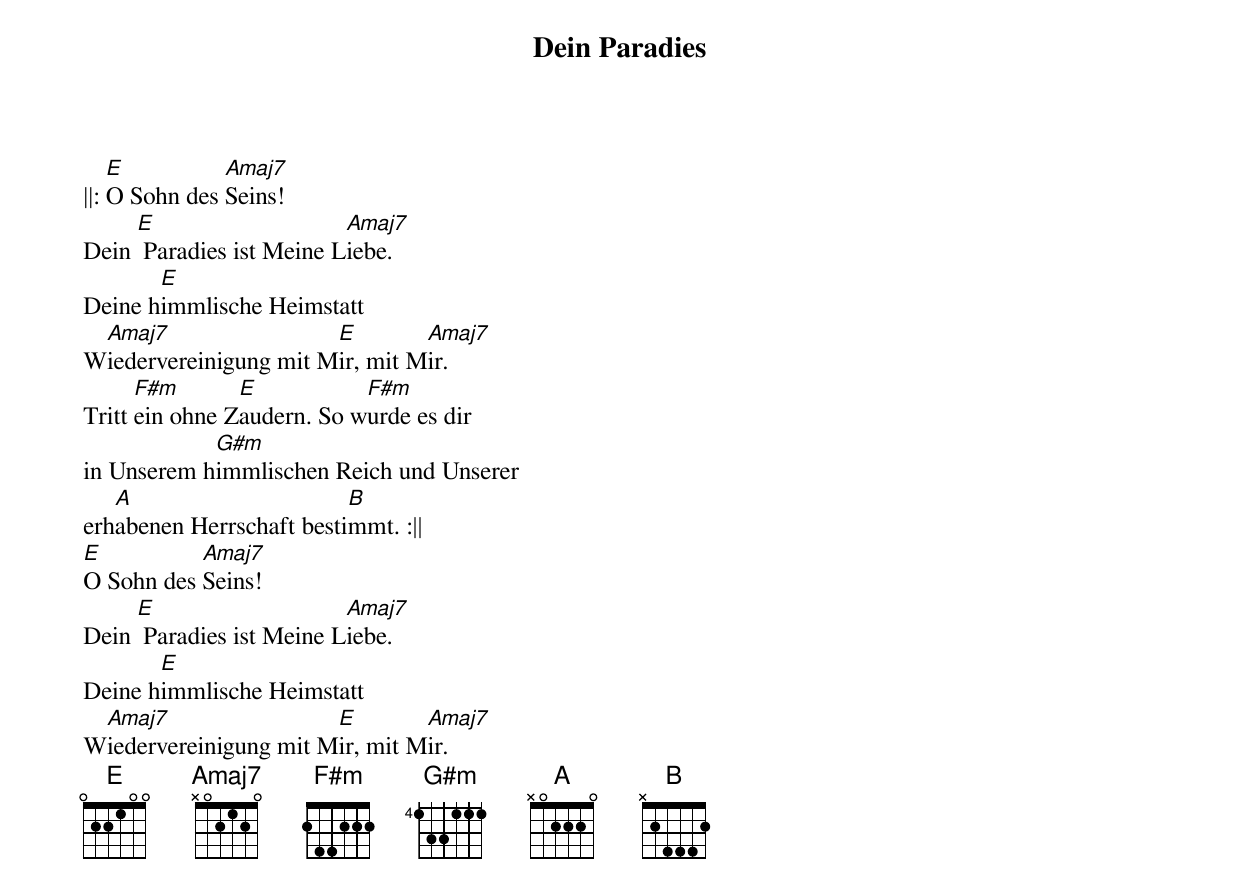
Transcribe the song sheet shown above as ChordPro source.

{title: Dein Paradies}
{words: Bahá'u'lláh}
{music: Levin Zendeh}
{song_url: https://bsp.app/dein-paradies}

||: [E]O Sohn des [Amaj7]Seins!
Dein [E] Paradies ist Meine L[Amaj7]iebe.
Deine h[E]immlische Heimstatt
W[Amaj7]iedervereinigung mit M[E]ir, mit M[Amaj7]ir.
Tritt [F#m]ein ohne Z[E]audern. So w[F#m]urde es dir
in Unserem h[G#m]immlischen Reich und Unserer
erh[A]abenen Herrschaft besti[B]mmt. :||
[E]O Sohn des [Amaj7]Seins!
Dein [E] Paradies ist Meine L[Amaj7]iebe.
Deine h[E]immlische Heimstatt
W[Amaj7]iedervereinigung mit M[E]ir, mit M[Amaj7]ir.
